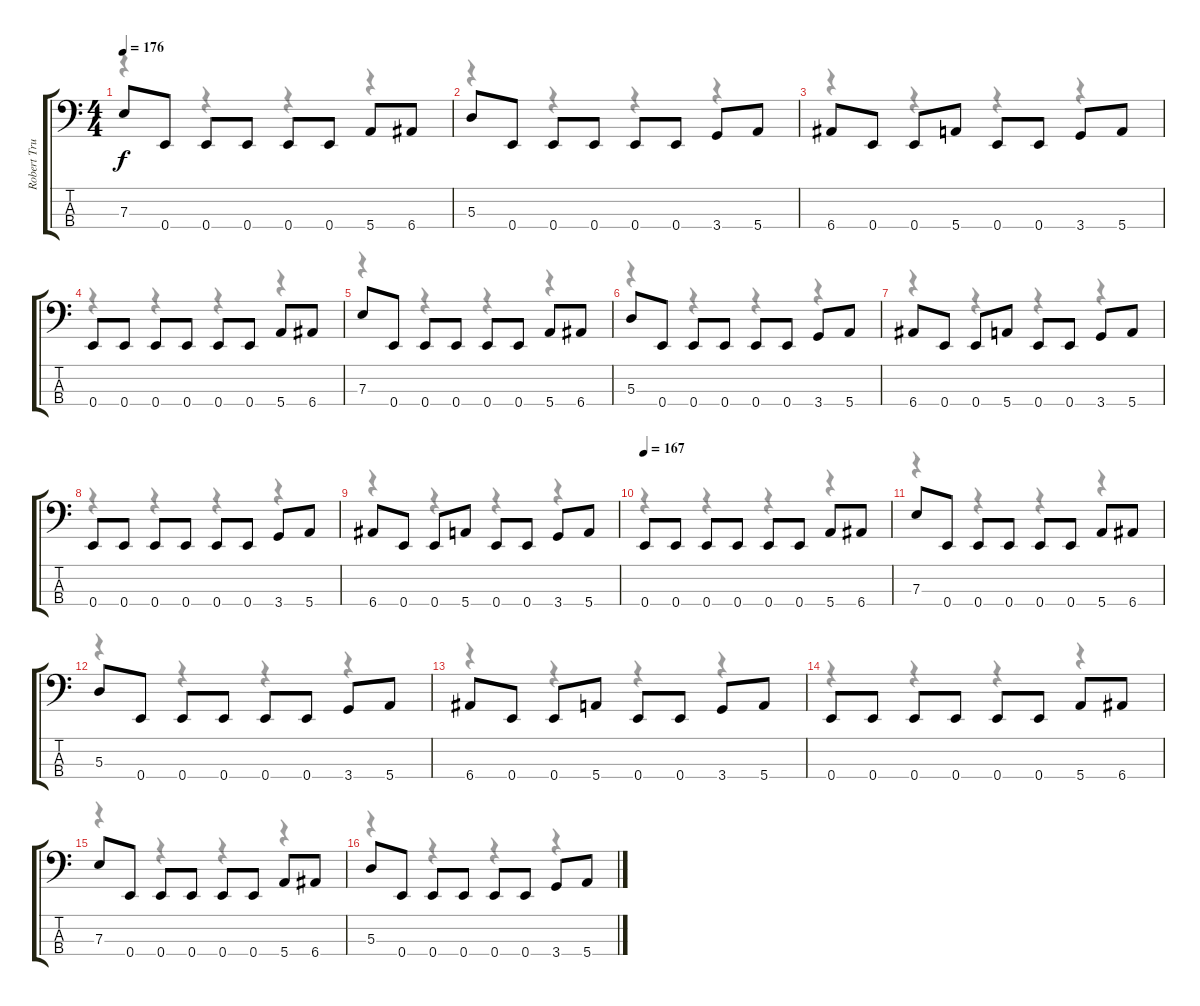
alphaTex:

\track ("Robert Trujillo" "Robert Tru") {instrument electricbassfinger}
\staff {score tabs}
\tuning (G2 D2 A1 E1) {hide}
\voice
\ts (4 4)
\tempo 176
\clef f4
\ks c
7.3.8{dy f} 0.4.8 0.4.8 0.4.8 0.4.8 0.4.8 5.4.8 6.4.8 |
5.3.8 0.4.8 0.4.8 0.4.8 0.4.8 0.4.8 3.4.8 5.4.8 |
6.4.8 0.4.8 0.4.8 5.4.8 0.4.8 0.4.8 3.4.8 5.4.8 |
0.4.8 0.4.8 0.4.8 0.4.8 0.4.8 0.4.8 5.4.8 6.4.8 |
7.3.8 0.4.8 0.4.8 0.4.8 0.4.8 0.4.8 5.4.8 6.4.8 |
5.3.8 0.4.8 0.4.8 0.4.8 0.4.8 0.4.8 3.4.8 5.4.8 |
6.4.8 0.4.8 0.4.8 5.4.8 0.4.8 0.4.8 3.4.8 5.4.8 |
0.4.8 0.4.8 0.4.8 0.4.8 0.4.8 0.4.8 3.4.8 5.4.8 |
6.4.8 0.4.8 0.4.8 5.4.8 0.4.8 0.4.8 3.4.8 5.4.8 |
\tempo 167
0.4.8 0.4.8 0.4.8 0.4.8 0.4.8 0.4.8 5.4.8 6.4.8 |
7.3.8 0.4.8 0.4.8 0.4.8 0.4.8 0.4.8 5.4.8 6.4.8 |
5.3.8 0.4.8 0.4.8 0.4.8 0.4.8 0.4.8 3.4.8 5.4.8 |
6.4.8 0.4.8 0.4.8 5.4.8 0.4.8 0.4.8 3.4.8 5.4.8 |
0.4.8 0.4.8 0.4.8 0.4.8 0.4.8 0.4.8 5.4.8 6.4.8 |
7.3.8 0.4.8 0.4.8 0.4.8 0.4.8 0.4.8 5.4.8 6.4.8 |
5.3.8 0.4.8 0.4.8 0.4.8 0.4.8 0.4.8 3.4.8 5.4.8
\voice
\clef f4
\ottava regular
\simile none
\ks c
r.4{dy f} r.4 r.4 r.4 |
r.4 r.4 r.4 r.4 |
r.4 r.4 r.4 r.4 |
r.4 r.4 r.4 r.4 |
r.4 r.4 r.4 r.4 |
r.4 r.4 r.4 r.4 |
r.4 r.4 r.4 r.4 |
r.4 r.4 r.4 r.4 |
r.4 r.4 r.4 r.4 |
r.4 r.4 r.4 r.4 |
r.4 r.4 r.4 r.4 |
r.4 r.4 r.4 r.4 |
r.4 r.4 r.4 r.4 |
r.4 r.4 r.4 r.4 |
r.4 r.4 r.4 r.4 |
r.4 r.4 r.4 r.4
